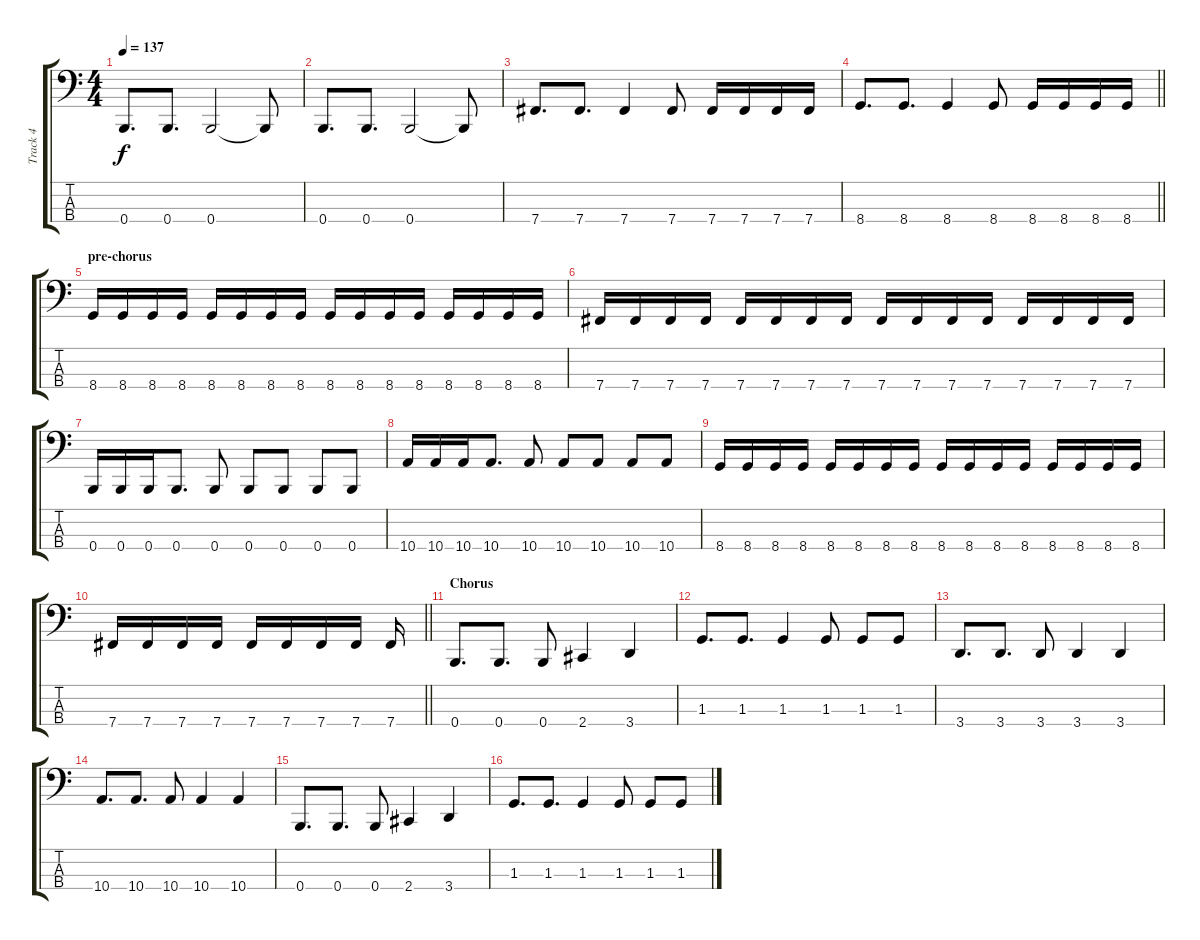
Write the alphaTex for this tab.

\track ("Track 4" "Track 4") {instrument electricbasspick}
\staff {score tabs}
\tuning (E2 B1 Gb1 B0) {hide}
\ts (4 4)
\tempo 137
\clef f4
\ks c
0.4.8{d dy f} 0.4.8{d} 0.4.2 0.4{t}.8 |
0.4.8{d} 0.4.8{d} 0.4.2 0.4{t}.8 |
7.4.8{d} 7.4.8{d} 7.4.4 7.4.8 7.4.16 7.4.16 7.4.16 7.4.16 |
\barLineRight lightlight
8.4.8{d} 8.4.8{d} 8.4.4 8.4.8 8.4.16 8.4.16 8.4.16 8.4.16 |
\section ("" "pre-chorus")
8.4.16 8.4.16 8.4.16 8.4.16 8.4.16 8.4.16 8.4.16 8.4.16 8.4.16 8.4.16 8.4.16 8.4.16 8.4.16 8.4.16 8.4.16 8.4.16 |
7.4.16 7.4.16 7.4.16 7.4.16 7.4.16 7.4.16 7.4.16 7.4.16 7.4.16 7.4.16 7.4.16 7.4.16 7.4.16 7.4.16 7.4.16 7.4.16 |
0.4.16 0.4.16 0.4.16 0.4.8{d} 0.4.8 0.4.8 0.4.8 0.4.8 0.4.8 |
10.4.16 10.4.16 10.4.16 10.4.8{d} 10.4.8 10.4.8 10.4.8 10.4.8 10.4.8 |
8.4.16 8.4.16 8.4.16 8.4.16 8.4.16 8.4.16 8.4.16 8.4.16 8.4.16 8.4.16 8.4.16 8.4.16 8.4.16 8.4.16 8.4.16 8.4.16 |
\barLineRight lightlight
7.4.16 7.4.16 7.4.16 7.4.16 7.4.16 7.4.16 7.4.16 7.4.16 7.4.16 |
\section ("" "Chorus")
0.4.8{d} 0.4.8{d} 0.4.8 2.4.4 3.4.4 |
1.3.8{d} 1.3.8{d} 1.3.4 1.3.8 1.3.8 1.3.8 |
3.4.8{d} 3.4.8{d} 3.4.8 3.4.4 3.4.4 |
10.4.8{d} 10.4.8{d} 10.4.8 10.4.4 10.4.4 |
0.4.8{d} 0.4.8{d} 0.4.8 2.4.4 3.4.4 |
1.3.8{d} 1.3.8{d} 1.3.4 1.3.8 1.3.8 1.3.8
